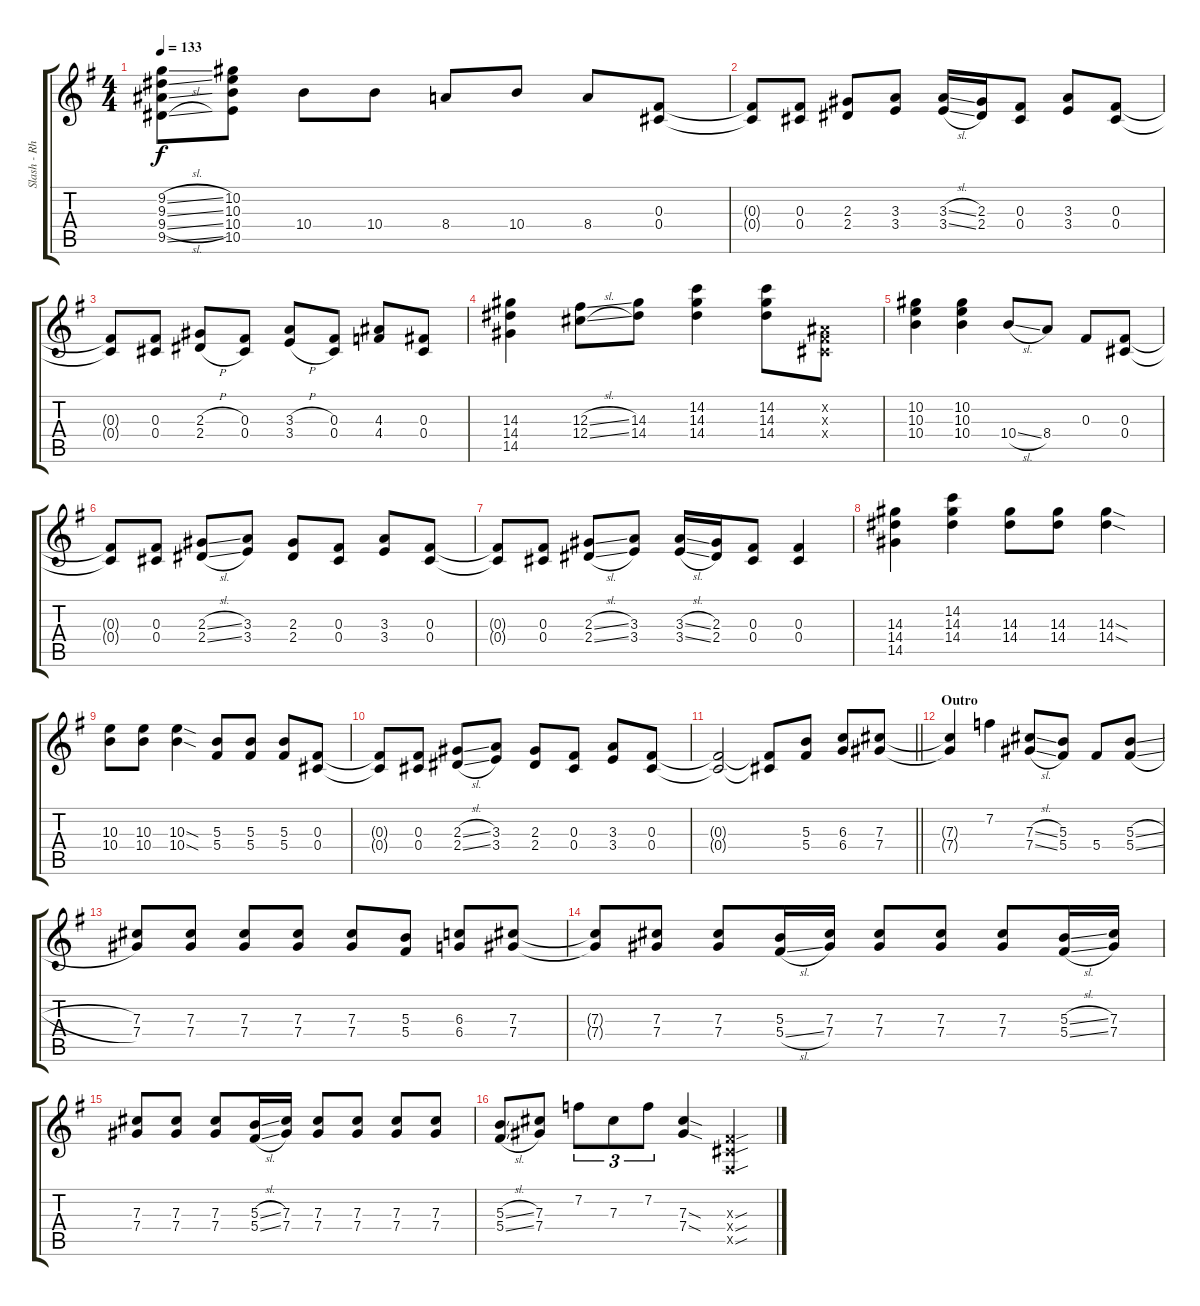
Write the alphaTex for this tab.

\track ("Slash - Rhytm Guitar" "Slash - Rh") {instrument distortionguitar}
\staff {score tabs}
\tuning (Db4 Bb3 Gb3 Db3 Gb2 Db2) {hide}
\ts (4 4)
\tempo 133
\clef g2
\ks g
(9.2{sl} 9.3{sl} 9.4{sl} 9.5{sl}).8{dy f} (10.2 10.3 10.4 10.5).8 10.4.8 10.4.8 8.4.8 10.4.8 8.4.8 (0.3 0.4).8 |
(0.3{t} 0.4{t}).8 (0.3 0.4).8 (2.3 2.4).8 (3.3 3.4).8 (3.3{sl} 3.4{sl}).16 (2.3 2.4).16 (0.3 0.4).8 (3.3 3.4).8 (0.3 0.4).8 |
(0.3{t} 0.4{t}).8 (0.3 0.4).8 (2.3{h} 2.4{h}).8 (0.3 0.4).8 (3.3{h} 3.4{h}).8 (0.3 0.4).8 (4.3 4.4).8 (0.3 0.4).8 |
(14.3 14.4 14.5).4 (12.3{sl} 12.4{sl}).8 (14.3 14.4).8 (14.2 14.3 14.4).4 (14.2 14.3 14.4).8 (0.2{x} 0.3{x} 0.4{x}).8 |
(10.2 10.3 10.4).4 (10.2 10.3 10.4).4 10.4{sl}.8 8.4.8 0.3.8 (0.3 0.4).8 |
(0.3{t} 0.4{t}).8 (0.3 0.4).8 (2.3{sl} 2.4{sl}).8 (3.3 3.4).8 (2.3 2.4).8 (0.3 0.4).8 (3.3 3.4).8 (0.3 0.4).8 |
(0.3{t} 0.4{t}).8 (0.3 0.4).8 (2.3{sl} 2.4{sl}).8 (3.3 3.4).8 (3.3{sl} 3.4{sl}).16 (2.3 2.4).16 (0.3 0.4).8 (0.3 0.4).4 |
(14.3 14.4 14.5).4 (14.2 14.3 14.4).4 (14.3 14.4).8 (14.3 14.4).8 (14.3{sod} 14.4{sod}).4 |
(10.3 10.4).8 (10.3 10.4).8 (10.3{sod} 10.4{sod}).4 (5.3 5.4).8 (5.3 5.4).8 (5.3 5.4).8 (0.3 0.4).8 |
(0.3{t} 0.4{t}).8 (0.3 0.4).8 (2.3{sl} 2.4{sl}).8 (3.3 3.4).8 (2.3 2.4).8 (0.3 0.4).8 (3.3 3.4).8 (0.3 0.4).8 |
\barLineRight lightlight
(0.3{t} 0.4{t}).2 (0.3{t} 0.4{t}).8 (5.3 5.4).8 (6.3 6.4).8 (7.3 7.4).8 |
\section ("" "Outro")
(7.3{t} 7.4{t}).4 7.2.4 (7.3{sl} 7.4{sl}).8 (5.3 5.4).8 5.4.8 (5.3{sl} 5.4{sl}).8 |
(7.3 7.4).8 (7.3 7.4).8 (7.3 7.4).8 (7.3 7.4).8 (7.3 7.4).8 (5.3 5.4).8 (6.3 6.4).8 (7.3 7.4).8 |
(7.3{t} 7.4{t}).8 (7.3 7.4).8 (7.3 7.4).8 (5.3 5.4{sl}).16 (7.3 7.4).16 (7.3 7.4).8 (7.3 7.4).8 (7.3 7.4).8 (5.3{sl} 5.4{sl}).16 (7.3 7.4).16 |
(7.3 7.4).8 (7.3 7.4).8 (7.3 7.4).8 (5.3{sl} 5.4{sl}).16 (7.3 7.4).16 (7.3 7.4).8 (7.3 7.4).8 (7.3 7.4).8 (7.3 7.4).8 |
(5.3{sl} 5.4{sl}).8 (7.3 7.4).8 7.2.8{tu (3 2)} 7.3.8{tu (3 2)} 7.2.8{tu (3 2)} (7.3{sod} 7.4{sod}).4 (0.3{sou x} 0.4{sou x} 0.5{sou x}).4
